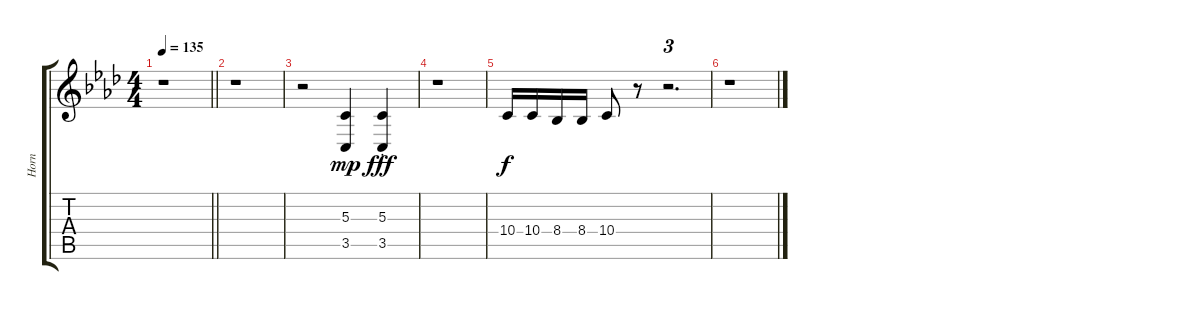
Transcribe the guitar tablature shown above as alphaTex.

\track ("Horn" "Horn") {instrument frenchhorn}
\staff {score tabs}
\tuning (E4 B3 G3 D3 A2 E2) {hide}
\ts (4 4)
\tempo 135
\clef g2
\barLineRight lightlight
\ks fminor
r.1{dy fff} |
r.1 |
r.2 (5.3 3.5).4{dy mp volume 11} (5.3{st} 3.5{st}).4{dy fff} |
r.1 |
10.4.16{dy f} 10.4.16 8.4.16 8.4.16 10.4.8 r.8 r.2{d tu (3 2)} |
r.1
